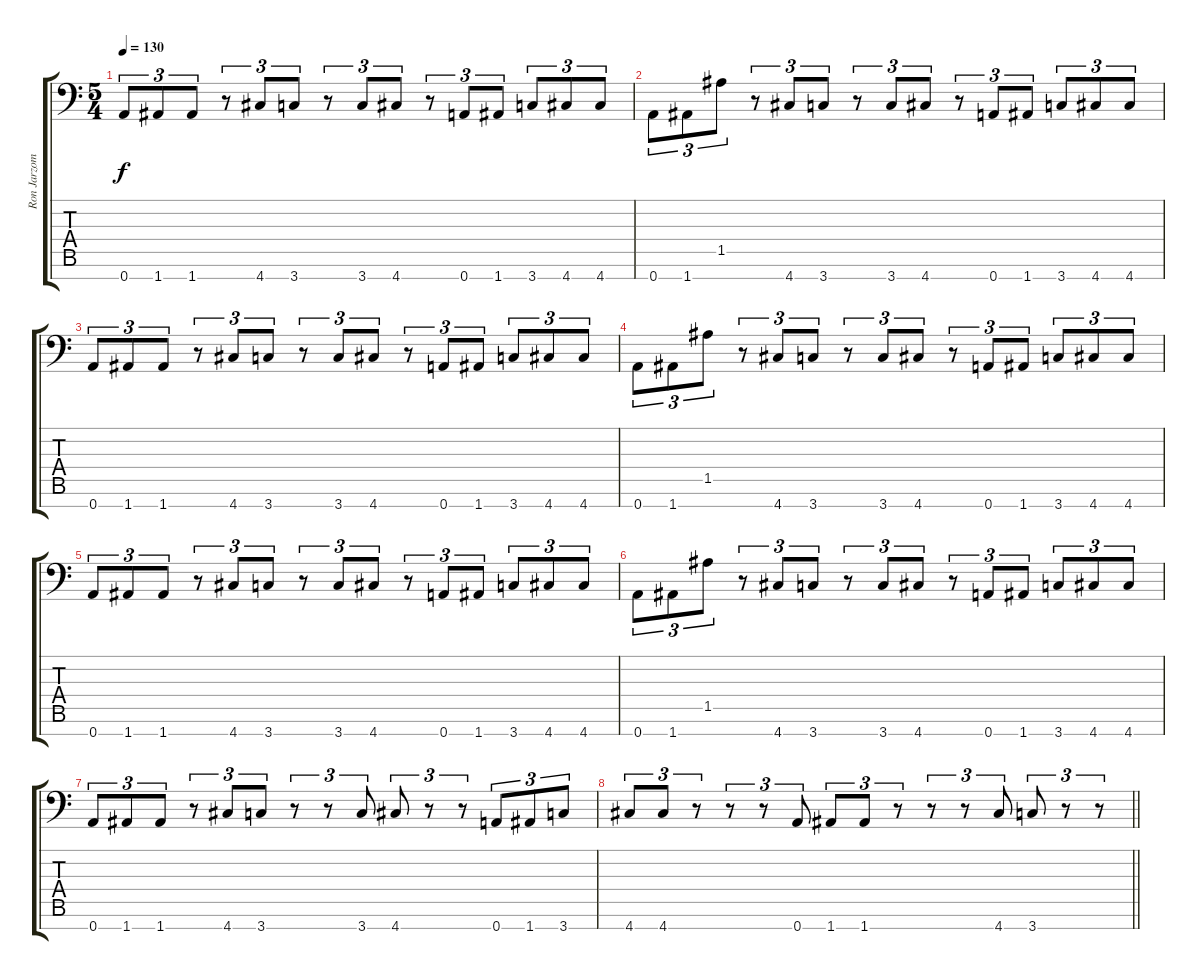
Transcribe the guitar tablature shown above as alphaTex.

\track ("Ron Jarzombek Rhythm 2" "Ron Jarzom") {instrument acousticguitarsteel}
\staff {score tabs}
\tuning (E4 B3 G3 D3 A2 E2 A1) {hide}
\ts (5 4)
\tempo 130
\clef f4
\ks c
0.7.8{tu (3 2) dy f} 1.7.8{tu (3 2)} 1.7.8{tu (3 2)} r.8{tu (3 2)} 4.7.8{tu (3 2)} 3.7.8{tu (3 2)} r.8{tu (3 2)} 3.7.8{tu (3 2)} 4.7.8{tu (3 2)} r.8{tu (3 2)} 0.7.8{tu (3 2)} 1.7.8{tu (3 2)} 3.7.8{tu (3 2)} 4.7.8{tu (3 2)} 4.7.8{tu (3 2)} |
0.7.8{tu (3 2)} 1.7.8{tu (3 2)} 1.5.8{tu (3 2)} r.8{tu (3 2)} 4.7.8{tu (3 2)} 3.7.8{tu (3 2)} r.8{tu (3 2)} 3.7.8{tu (3 2)} 4.7.8{tu (3 2)} r.8{tu (3 2)} 0.7.8{tu (3 2)} 1.7.8{tu (3 2)} 3.7.8{tu (3 2)} 4.7.8{tu (3 2)} 4.7.8{tu (3 2)} |
0.7.8{tu (3 2)} 1.7.8{tu (3 2)} 1.7.8{tu (3 2)} r.8{tu (3 2)} 4.7.8{tu (3 2)} 3.7.8{tu (3 2)} r.8{tu (3 2)} 3.7.8{tu (3 2)} 4.7.8{tu (3 2)} r.8{tu (3 2)} 0.7.8{tu (3 2)} 1.7.8{tu (3 2)} 3.7.8{tu (3 2)} 4.7.8{tu (3 2)} 4.7.8{tu (3 2)} |
0.7.8{tu (3 2)} 1.7.8{tu (3 2)} 1.5.8{tu (3 2)} r.8{tu (3 2)} 4.7.8{tu (3 2)} 3.7.8{tu (3 2)} r.8{tu (3 2)} 3.7.8{tu (3 2)} 4.7.8{tu (3 2)} r.8{tu (3 2)} 0.7.8{tu (3 2)} 1.7.8{tu (3 2)} 3.7.8{tu (3 2)} 4.7.8{tu (3 2)} 4.7.8{tu (3 2)} |
0.7.8{tu (3 2)} 1.7.8{tu (3 2)} 1.7.8{tu (3 2)} r.8{tu (3 2)} 4.7.8{tu (3 2)} 3.7.8{tu (3 2)} r.8{tu (3 2)} 3.7.8{tu (3 2)} 4.7.8{tu (3 2)} r.8{tu (3 2)} 0.7.8{tu (3 2)} 1.7.8{tu (3 2)} 3.7.8{tu (3 2)} 4.7.8{tu (3 2)} 4.7.8{tu (3 2)} |
0.7.8{tu (3 2)} 1.7.8{tu (3 2)} 1.5.8{tu (3 2)} r.8{tu (3 2)} 4.7.8{tu (3 2)} 3.7.8{tu (3 2)} r.8{tu (3 2)} 3.7.8{tu (3 2)} 4.7.8{tu (3 2)} r.8{tu (3 2)} 0.7.8{tu (3 2)} 1.7.8{tu (3 2)} 3.7.8{tu (3 2)} 4.7.8{tu (3 2)} 4.7.8{tu (3 2)} |
0.7.8{tu (3 2)} 1.7.8{tu (3 2)} 1.7.8{tu (3 2)} r.8{tu (3 2)} 4.7.8{tu (3 2)} 3.7.8{tu (3 2)} r.8{tu (3 2)} r.8{tu (3 2)} 3.7.8{tu (3 2)} 4.7.8{tu (3 2)} r.8{tu (3 2)} r.8{tu (3 2)} 0.7.8{tu (3 2)} 1.7.8{tu (3 2)} 3.7.8{tu (3 2)} |
\barLineRight lightlight
4.7.8{tu (3 2)} 4.7.8{tu (3 2)} r.8{tu (3 2)} r.8{tu (3 2)} r.8{tu (3 2)} 0.7.8{tu (3 2)} 1.7.8{tu (3 2)} 1.7.8{tu (3 2)} r.8{tu (3 2)} r.8{tu (3 2)} r.8{tu (3 2)} 4.7.8{tu (3 2)} 3.7.8{tu (3 2)} r.8{tu (3 2)} r.8{tu (3 2)}
